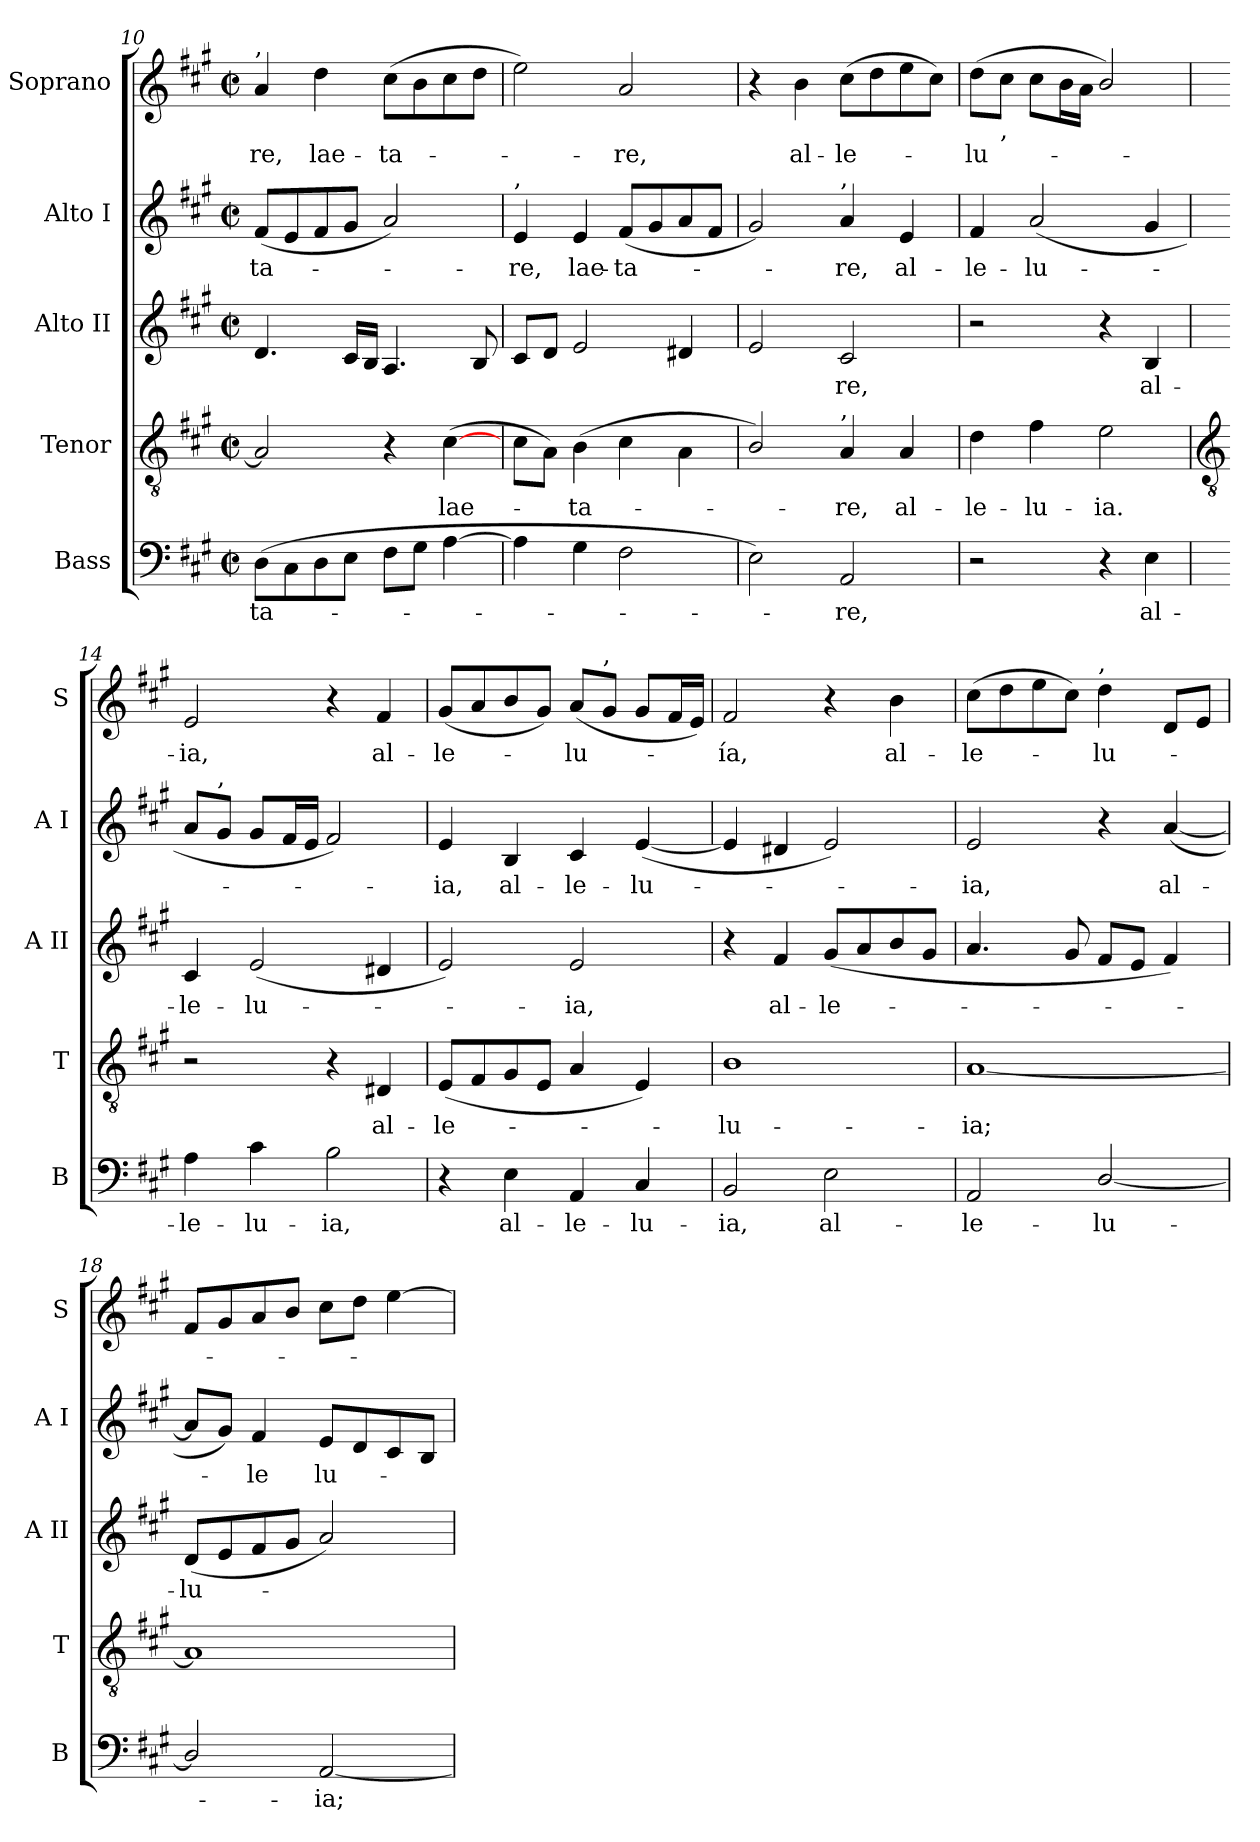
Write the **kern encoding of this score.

**kern	**text	**kern	**text	**kern	**text	**kern	**text	**kern	**text
*part5	*part5	*part4	*part4	*part3	*part3	*part2	*part2	*part1	*part1
*staff5	*staff5	*staff4	*staff4	*staff3	*staff3	*staff2	*staff2	*staff1	*staff1
*I"Bass	*	*I"Tenor	*	*I"Alto II	*	*I"Alto I	*	*I"Soprano	*
*I'B	*	*I'T	*	*I'A II	*	*I'A I	*	*I'S	*
*clefF4	*	*clefGv2	*	*clefG2	*	*clefG2	*	*clefG2	*
*k[f#c#g#]	*	*k[f#c#g#]	*	*k[f#c#g#]	*	*k[f#c#g#]	*	*k[f#c#g#]	*
*A:	*	*A:	*	*A:	*	*A:	*	*A:	*
*M2/2	*	*M2/2	*	*M2/2	*	*M2/2	*	*M2/2	*
*met(c|)	*	*met(c|)	*	*met(c|)	*	*met(c|)	*	*met(c|)	*
=10	=10	=10	=10	=10	=10	=10	=10	=10	=10
!	!	!	!	!	!	!	!	!LO:TX:a:t=,	!
!	!LO:LY:b	!	!	!	!	!	!LO:LY:b	!	!LO:LY:b
(>8DL	-ta-	2A]	.	4.d	.	(<8f#L	-ta-	4a	re,
8C#	.	.	.	.	.	8e	.	.	.
!	!	!	!	!	!	!	!	!	!LO:LY:b
8D	.	.	.	.	.	8f#	.	4dd	lae-
8EJ	.	.	.	16c#LL	.	8g#J	.	.	.
.	.	.	.	16BJJ	.	.	.	.	.
!	!	!	!	!	!	!	!	!	!LO:LY:b
8F#L	.	4r	.	4.A	.	2a)	.	(>8cc#L	-ta-
8G#J	.	.	.	.	.	.	.	8b	.
!	!	!	!LO:LY:b	!	!	!	!	!	!
[4A	.	(>[4c#	lae-	.	.	.	.	8cc#	.
.	.	.	.	8B	.	.	.	8ddJ	.
=11	=11	=11	=11	=11	=11	=11	=11	=11	=11
!	!	!	!	!	!	!LO:TX:a:t=,	!	!	!
!	!	!	!	!	!	!	!LO:LY:b	!	!
4A]	.	8c#L	.	8c#L	.	4e	re,	2ee)	.
.	.	8AJ)	.	8dJ	.	.	.	.	.
!	!	!	!LO:LY:b	!	!	!	!LO:LY:b	!	!
4G#	.	(>4B\	ta-	2e	.	4e	lae-	.	.
!	!	!	!	!	!	!	!LO:LY:b	!	!LO:LY:b
2F#	.	4c#	.	.	.	(<8f#L	-ta-	2a	re,
.	.	.	.	.	.	8g#	.	.	.
.	.	4A\	.	4d#X	.	8a	.	.	.
.	.	.	.	.	.	8f#J	.	.	.
=12	=12	=12	=12	=12	=12	=12	=12	=12	=12
2E)	.	2B/)	.	2e	.	2g#)	.	4r	.
!	!	!	!	!	!	!	!	!	!LO:LY:b
.	.	.	.	.	.	.	.	4b	al-
!	!	!	!	!	!	!LO:TX:a:t=,	!	!	!
!	!	!LO:TX:a:t=,	!	!	!	!	!	!	!
!	!LO:LY:b	!	!LO:LY:b	!	!LO:LY:b	!	!LO:LY:b	!	!LO:LY:b
2AA	re,	4A	re,	2c#	re,	4a	re,	(>8cc#L	-le-
.	.	.	.	.	.	.	.	8dd	.
!	!	!	!LO:LY:b	!	!	!	!LO:LY:b	!	!
.	.	4A	al-	.	.	4e	al-	8ee	.
.	.	.	.	.	.	.	.	8cc#J)	.
=13	=13	=13	=13	=13	=13	=13	=13	=13	=13
!	!	!	!LO:LY:b	!	!	!	!LO:LY:b	!	!LO:LY:b
2r	.	4d	-le-	2r	.	4f#	-le-	(>8ddL	lu-
!	!	!	!	!	!	!	!	!LO:TX:b:t=,	!
.	.	.	.	.	.	.	.	8cc#J	.
!	!	!	!LO:LY:b	!	!	!	!LO:LY:b	!	!
.	.	4f#	-lu-	.	.	(<2a	-lu-	8cc#L	.
.	.	.	.	.	.	.	.	16bL	.
.	.	.	.	.	.	.	.	16aJJ	.
!	!	!	!LO:LY:b	!	!	!	!	!	!
4r	.	2e	-ia.	4r	.	.	.	2b/)	.
!	!LO:LY:b	!	!	!	!LO:LY:b	!	!	!	!
4E	al-	.	.	4B	al-	4g#	.	.	.
!!LO:LB:g=z
=14	=14	=14	=14	=14	=14	=14	=14	=14	=14
*	*	*clefGv2	*	*	*	*	*	*	*
!	!LO:LY:b	!	!	!	!LO:LY:b	!	!	!	!LO:LY:b
4A	-le-	2r	.	4c#	-le-	8aL	.	2e	ia,
!	!	!	!	!	!	!LO:TX:a:t=,	!	!	!
.	.	.	.	.	.	8g#J	.	.	.
!	!LO:LY:b	!	!	!	!LO:LY:b	!	!	!	!
4c#	-lu-	.	.	(<2e	-lu-	8g#L	.	.	.
.	.	.	.	.	.	16f#L	.	.	.
.	.	.	.	.	.	16eJJ	.	.	.
!	!LO:LY:b	!	!	!	!	!	!	!	!
2B	-ia,	4r	.	.	.	2f#)	.	4r	.
!	!	!	!LO:LY:b	!	!	!	!	!	!LO:LY:b
.	.	4D#X/	al-	4d#X	.	.	.	4f#	al-
=15	=15	=15	=15	=15	=15	=15	=15	=15	=15
!	!	!	!LO:LY:b	!	!	!	!LO:LY:b	!	!LO:LY:b
4r	.	(<8EL	-le-	2e)	.	4e	ia,	(<8g#L	-le-
.	.	8F#	.	.	.	.	.	8a	.
!	!LO:LY:b	!	!	!	!	!	!LO:LY:b	!	!
4E	al-	8G#	.	.	.	4B	al-	8b	.
.	.	8EJ	.	.	.	.	.	8g#J)	.
!	!LO:LY:b	!	!	!	!LO:LY:b	!	!LO:LY:b	!	!LO:LY:b
4AA	-le-	4A	.	2e	ia,	4c#	-le-	(<8aL	lu-
!	!	!	!	!	!	!	!	!LO:TX:a:t=,	!
.	.	.	.	.	.	.	.	8g#J	.
!	!LO:LY:b	!	!	!	!	!	!LO:LY:b	!	!
4C#	-lu-	4E)	.	.	.	(<[4e	-lu-	8g#L	.
.	.	.	.	.	.	.	.	16f#L	.
.	.	.	.	.	.	.	.	16eJJ)	.
=16	=16	=16	=16	=16	=16	=16	=16	=16	=16
!	!LO:LY:b	!	!LO:LY:b	!	!	!	!	!	!LO:LY:b
2BB	-ia,	1B	lu-	4r	.	4e]	.	2f#	ía,
!	!	!	!	!	!LO:LY:b	!	!	!	!
.	.	.	.	4f#	al-	4d#X	.	.	.
!	!LO:LY:b	!	!	!	!LO:LY:b	!	!	!	!
2E	al-	.	.	(<8g#L	-le-	2e)	.	4r	.
.	.	.	.	8a	.	.	.	.	.
!	!	!	!	!	!	!	!	!	!LO:LY:b
.	.	.	.	8b	.	.	.	4b	al-
.	.	.	.	8g#J	.	.	.	.	.
=17	=17	=17	=17	=17	=17	=17	=17	=17	=17
!	!LO:LY:b	!	!LO:LY:b	!	!	!	!LO:LY:b	!	!LO:LY:b
2AA	-le-	[1A	-ia;	4.a	.	2e	ia,	(>8cc#L	-le-
.	.	.	.	.	.	.	.	8dd	.
.	.	.	.	.	.	.	.	8ee	.
.	.	.	.	8g#	.	.	.	8cc#J)	.
!	!	!	!	!	!	!	!	!LO:TX:a:t=,	!
!	!LO:LY:b	!	!	!	!	!	!	!	!LO:LY:b
[2D/	-lu-	.	.	8f#L	.	4r	.	4dd	lu-
.	.	.	.	8eJ	.	.	.	.	.
!	!	!	!	!	!	!	!LO:LY:b	!	!
.	.	.	.	4f#)	.	(<[4a	al-	8dL	.
.	.	.	.	.	.	.	.	8eJ	.
=18	=18	=18	=18	=18	=18	=18	=18	=18	=18
!	!	!	!	!	!LO:LY:b	!	!	!	!
2D/]	.	1A]	.	(<8dL	lu-	8aL]	.	8f#L	.
.	.	.	.	8e	.	8g#J)	.	8g#	.
!	!	!	!	!	!	!	!LO:LY:b	!	!
.	.	.	.	8f#	.	4f#	le	8a	.
.	.	.	.	8g#J	.	.	.	8bJ	.
!	!LO:LY:b	!	!	!	!	!	!LO:LY:b	!	!
[2AA	ia;	.	.	2a)	.	8eL	lu-	8cc#L	.
.	.	.	.	.	.	8d	.	8ddJ	.
.	.	.	.	.	.	8c#	.	[4ee	.
.	.	.	.	.	.	8BJ	.	.	.
=	=	=	=	=	=	=	=	=	=
*-	*-	*-	*-	*-	*-	*-	*-	*-	*-
